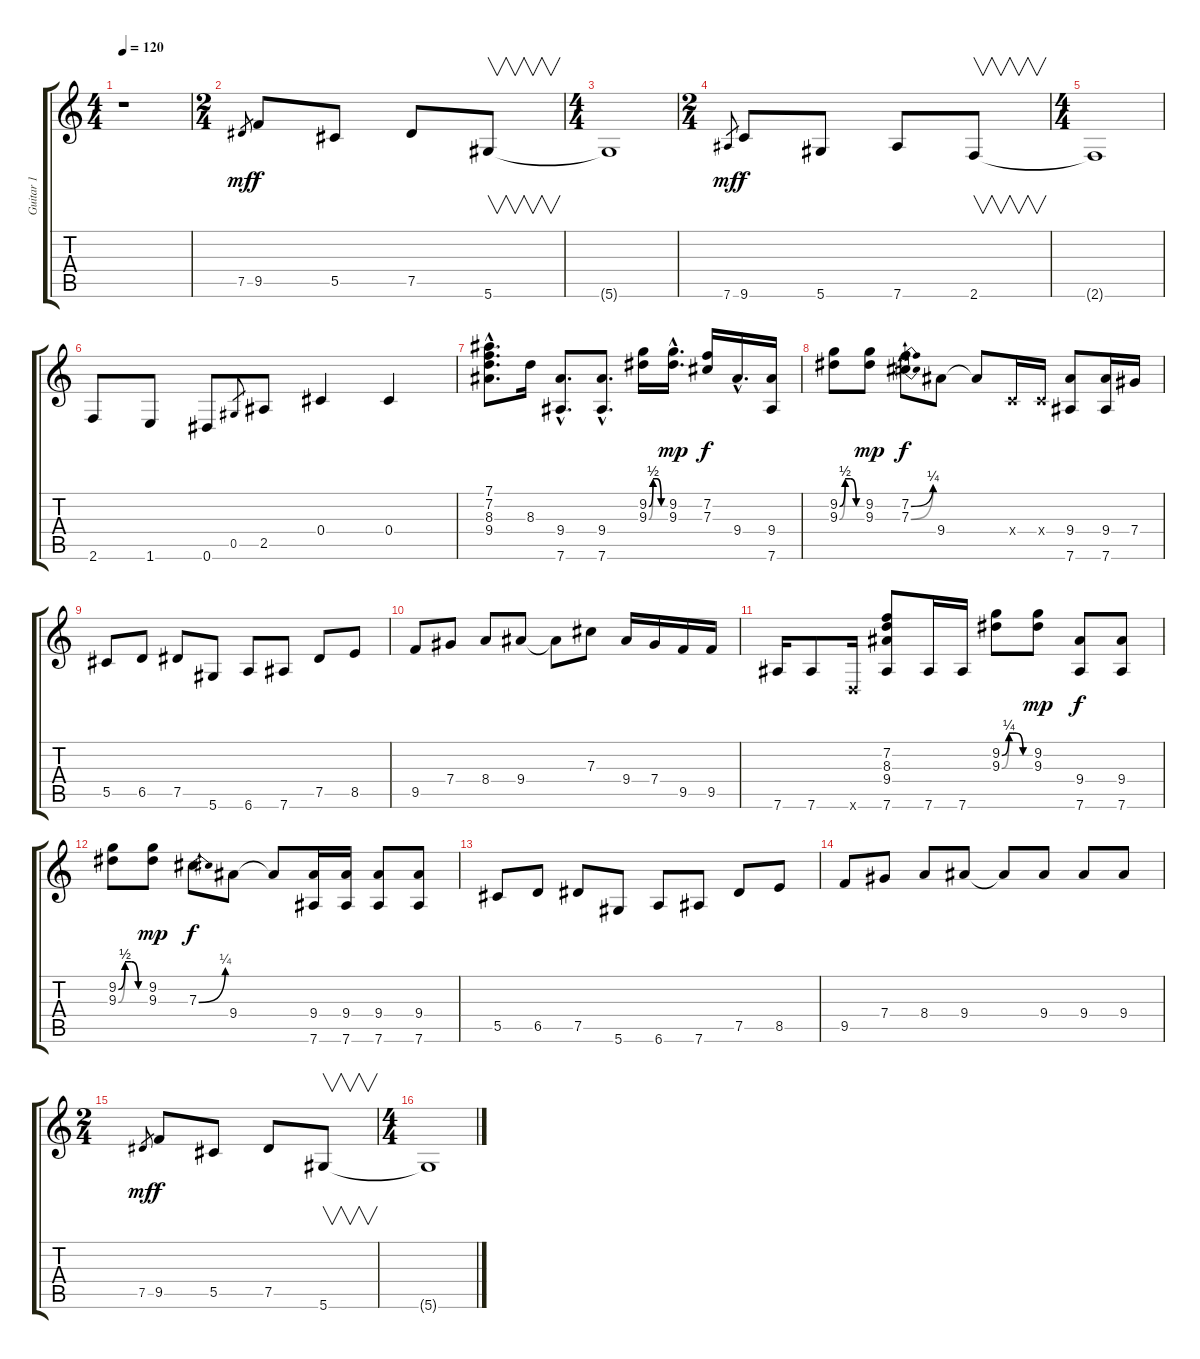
\track ("Guitar 1" "Guitar 1") {instrument acousticguitarsteel}
\staff {score tabs}
\tuning (Eb4 Bb3 Gb3 Db3 Ab2 Eb2) {hide}
\ts (4 4)
\tempo 120
\clef g2
\ks c
r.1{dy mf instrument acousticguitarsteel} |
\ts (2 4)
7.5.8{gr} 9.5.8{dy f} 5.5.8 7.5.8 5.6.8{v} |
\ts (4 4)
5.6{t}.1 |
\ts (2 4)
7.6.8{gr dy mf} 9.6.8{dy f} 5.6.8 7.6.8 2.6.8{v} |
\ts (4 4)
2.6{t}.1 |
2.6.8 1.6.8 0.6.8 0.5.8{gr} 2.5.8 0.4.4 0.4.4 |
(7.1{hac} 7.2{hac} 8.3{hac} 9.4{hac}).8{d} 8.3.16 (9.4{hac} 7.6{hac}).8{d} (9.4{hac} 7.6{hac}).8{d} (9.2{be (custom 0 0 15 2 30 2 45 0 60 0)} 9.3{be (custom 0 0 15 2 30 2 45 0 60 0)}).16 (9.2{hac} 9.3{hac}).16{d dy mp} (7.2 7.3).16{dy f} 9.4{hac}.16{d} (9.4 7.6).16 |
(9.2{be (custom 0 0 15 2 30 2 45 0 60 0)} 9.3{be (custom 0 0 15 2 30 2 45 0 60 0)}).8 (9.2 9.3).8{dy mp} (7.2{be (bend 0 0 60 1)} 7.3{be (bend 0 0 60 1)}).8{dy f} 9.4.8 9.4{t}.8 -1.4{x}.16 -1.4{x}.16 (9.4 7.6).8 (9.4 7.6).16 7.4.16 |
5.5.8 6.5.8 7.5.8 5.6.8 6.6.8 7.6.8 7.5.8 8.5.8 |
9.5.8 7.4.8 8.4.8 9.4.8 9.4{t}.8 7.3.8 9.4.16 7.4.16 9.5.16 9.5.16 |
7.6.16 7.6.8 -1.6{x}.16 (7.2 8.3 9.4 7.6).8 7.6.16 7.6.16 (9.2{be (custom 0 0 15 1 30 1 45 0 60 0)} 9.3{be (custom 0 0 15 1 30 1 45 0 60 0)}).8 (9.2 9.3).8{dy mp} (9.4 7.6).8{dy f} (9.4 7.6).8 |
(9.2{be (custom 0 0 15 2 30 2 45 0 60 0)} 9.3{be (custom 0 0 15 2 30 2 45 0 60 0)}).8 (9.2 9.3).8{dy mp} 7.3{be (bend 0 0 60 1)}.8{dy f} 9.4.8 9.4{t}.8 (9.4 7.6).16 (9.4 7.6).16 (9.4 7.6).8 (9.4 7.6).8 |
5.5.8 6.5.8 7.5.8 5.6.8 6.6.8 7.6.8 7.5.8 8.5.8 |
9.5.8 7.4.8 8.4.8 9.4.8 9.4{t}.8 9.4.8 9.4.8 9.4.8 |
\ts (2 4)
7.5.8{gr dy mf} 9.5.8{dy f} 5.5.8 7.5.8 5.6.8{v} |
\ts (4 4)
5.6{t}.1
